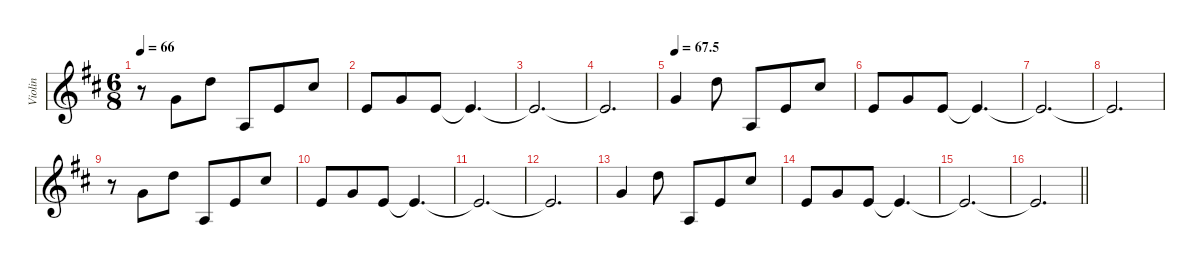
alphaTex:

\defaultSystemsLayout 4
\hideDynamics
\bracketExtendMode groupsimilarinstruments
\firstSystemTrackNameMode fullname
\otherSystemsTrackNameOrientation horizontal
\track ("Violin" "vln.") {defaultSystemsLayout 8 instrument violin}
\staff {score}
\tuning (E5 A4 D4 G3)
\ts (6 8)
\tempo 66
\clef g2
\ks bminor
r.8{dy ff} 5.3.8 5.2.8 2.4.8 2.3.8 4.2.8 |
2.3.8 5.3.8 2.3.8 2.3{t}.4{d} |
2.3{t}.2{d} |
2.3{t}.2{d} |
\tempo
67.5 5.3.4 5.2.8 2.4.8 2.3.8 4.2.8 |
2.3.8 5.3.8 2.3.8 2.3{t}.4{d} |
2.3{t}.2{d} |
2.3{t}.2{d} |
r.8 5.3.8 5.2.8 2.4.8 2.3.8 4.2.8 |
2.3.8 5.3.8 2.3.8 2.3{t}.4{d} |
2.3{t}.2{d} |
2.3{t}.2{d} |
5.3.4 5.2.8 2.4.8 2.3.8 4.2.8 |
2.3.8 5.3.8 2.3.8 2.3{t}.4{d} |
2.3{t}.2{d} |
\barLineRight lightlight
2.3{t}.2{d}
